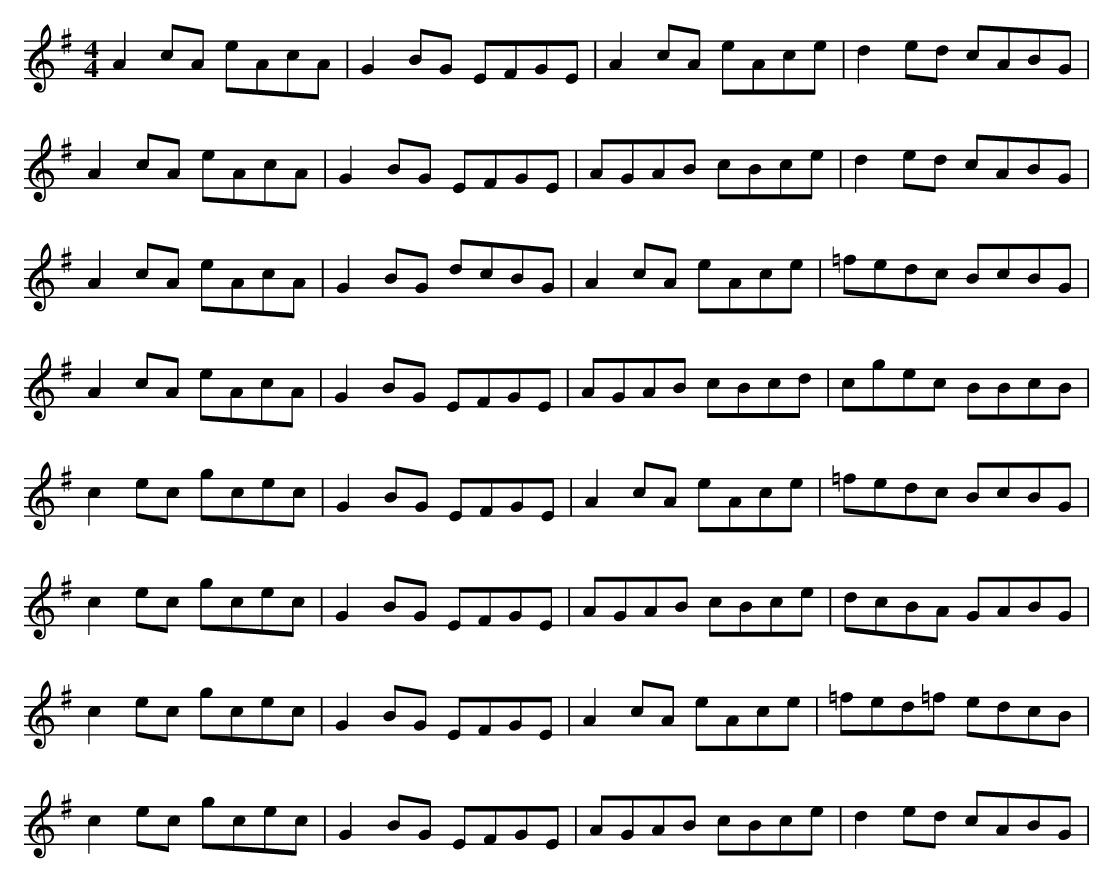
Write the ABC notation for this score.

X:1
M:4/4
K:Ador
A2 cA eAcA|G2 BG EFGE|A2 cA eAce|d2 ed cABG|
A2 cA eAcA|G2 BG EFGE|AGAB cBce|d2 ed cABG|
A2 cA eAcA|G2 BG dcBG|A2 cA eAce|=fedc BcBG|
A2 cA eAcA|G2 BG EFGE|AGAB cBcd|cgec BBcB|
c2 ec gcec|G2 BG EFGE|A2 cA eAce|=fedc BcBG|
c2 ec gcec|G2 BG EFGE|AGAB cBce|dcBA GABG|
c2 ec gcec|G2 BG EFGE|A2 cA eAce|=fed=f edcB|
c2 ec gcec|G2 BG EFGE|AGAB cBce|d2 ed cABG|
